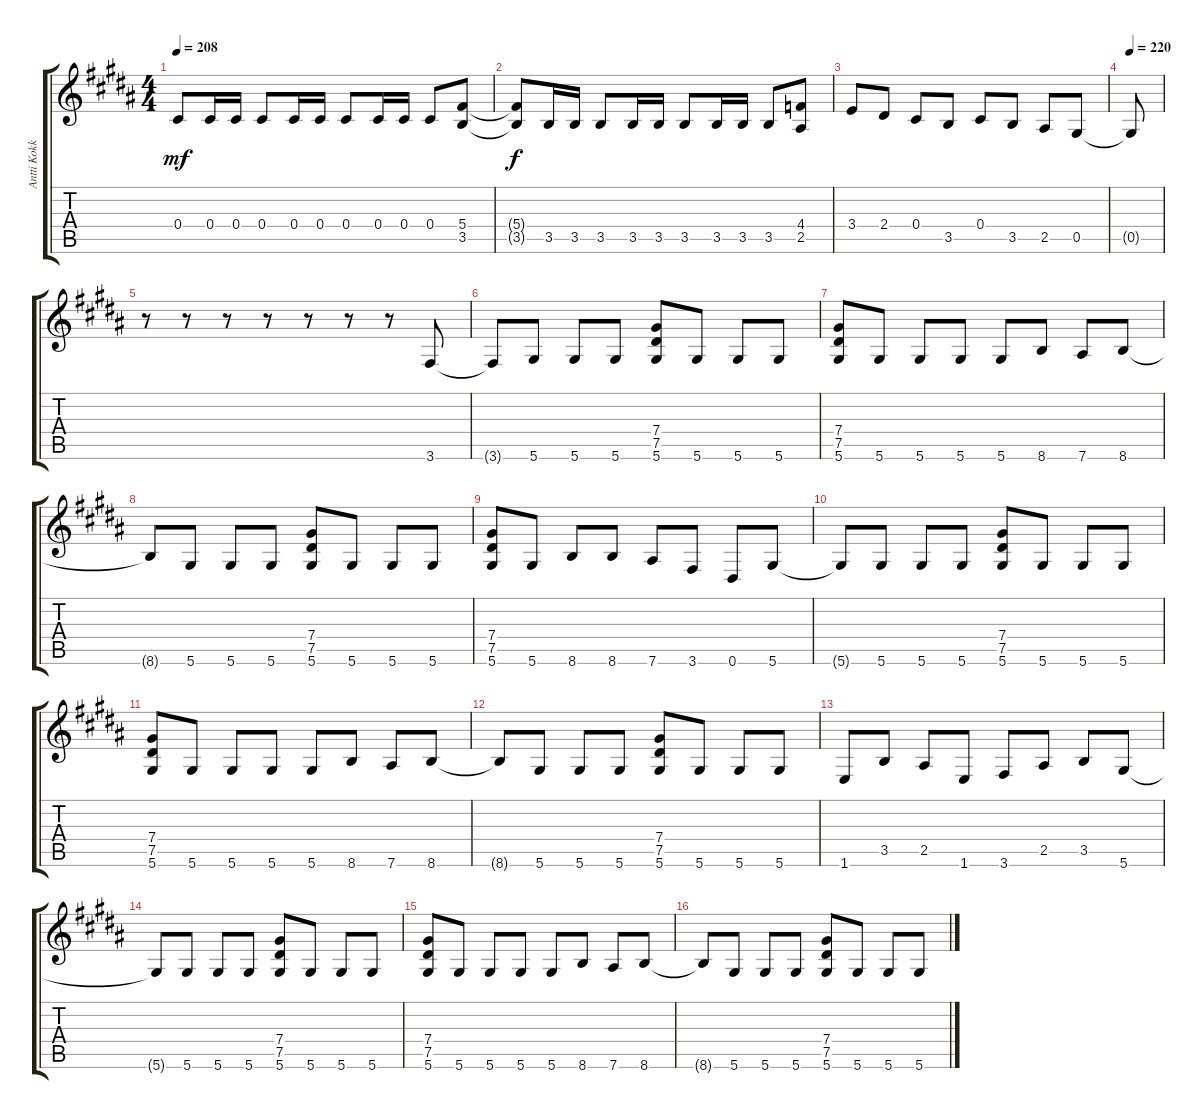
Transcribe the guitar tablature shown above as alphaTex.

\track ("Antti Kokko" "Antti Kokk") {instrument distortionguitar}
\staff {score tabs}
\tuning (Eb4 Bb3 Gb3 Db3 Ab2 Eb2) {hide}
\ts (4 4)
\tempo 208
\clef g2
\ks b
0.4.8{dy mf} 0.4.16 0.4.16 0.4.8 0.4.16 0.4.16 0.4.8 0.4.16 0.4.16 0.4.8 (5.4 3.5).8 |
(5.4{t} 3.5{t}).8{dy f} 3.5.16 3.5.16 3.5.8 3.5.16 3.5.16 3.5.8 3.5.16 3.5.16 3.5.8 (4.4 2.5).8 |
3.4.8 2.4.8 0.4.8 3.5.8 0.4.8 3.5.8 2.5.8 0.5.8 |
\tempo 220
0.5{t}.8 |
\ks g#minor
r.8 r.8 r.8 r.8 r.8 r.8 r.8 3.6.8 |
3.6{t}.8 5.6.8 5.6.8 5.6.8 (7.4 7.5 5.6).8 5.6.8 5.6.8 5.6.8 |
\ks b
(7.4 7.5 5.6).8 5.6.8 5.6.8 5.6.8 5.6.8 8.6.8 7.6.8 8.6.8 |
\ks g#minor
8.6{t}.8 5.6.8 5.6.8 5.6.8 (7.4 7.5 5.6).8 5.6.8 5.6.8 5.6.8 |
\ks b
(7.4 7.5 5.6).8 5.6.8 8.6.8 8.6.8 7.6.8 3.6.8 0.6.8 5.6.8 |
\ks g#minor
5.6{t}.8 5.6.8 5.6.8 5.6.8 (7.4 7.5 5.6).8 5.6.8 5.6.8 5.6.8 |
\ks b
(7.4 7.5 5.6).8 5.6.8 5.6.8 5.6.8 5.6.8 8.6.8 7.6.8 8.6.8 |
\ks g#minor
8.6{t}.8 5.6.8 5.6.8 5.6.8 (7.4 7.5 5.6).8 5.6.8 5.6.8 5.6.8 |
\ks b
1.6.8 3.5.8 2.5.8 1.6.8 3.6.8 2.5.8 3.5.8 5.6.8 |
\ks g#minor
5.6{t}.8 5.6.8 5.6.8 5.6.8 (7.4 7.5 5.6).8 5.6.8 5.6.8 5.6.8 |
\ks b
(7.4 7.5 5.6).8 5.6.8 5.6.8 5.6.8 5.6.8 8.6.8 7.6.8 8.6.8 |
\ks g#minor
8.6{t}.8 5.6.8 5.6.8 5.6.8 (7.4 7.5 5.6).8 5.6.8 5.6.8 5.6.8
